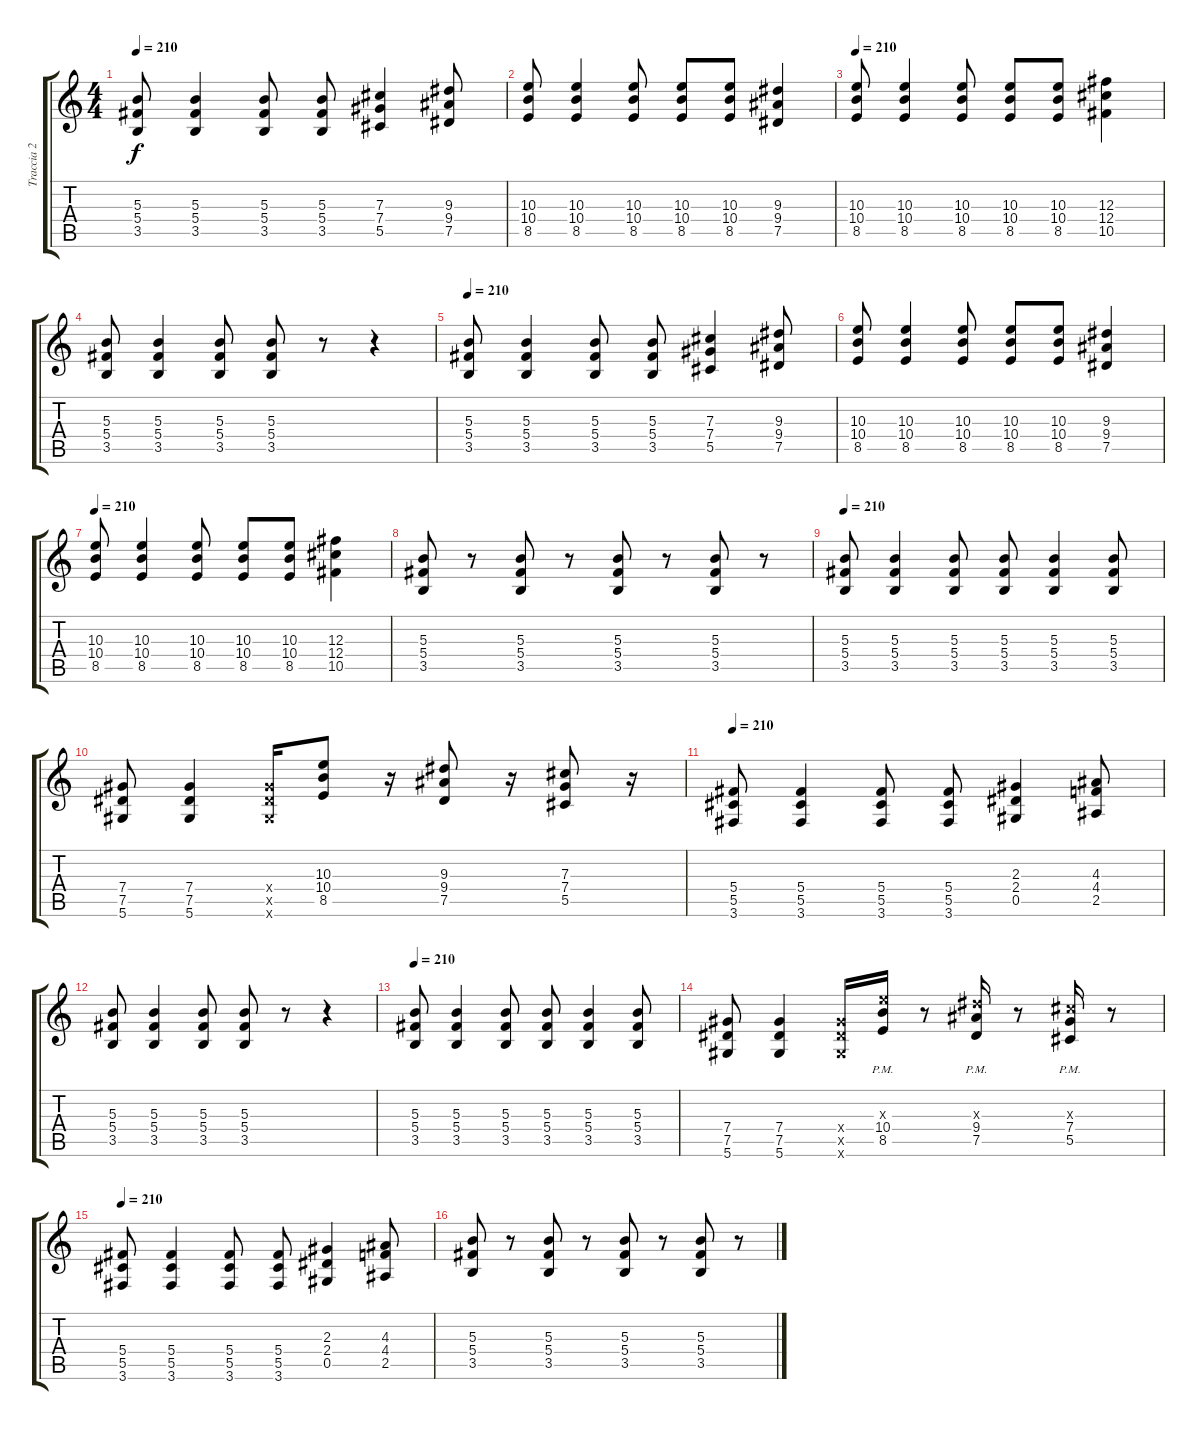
\track ("Traccia 2" "Traccia 2") {instrument distortionguitar}
\staff {score tabs}
\tuning (Eb4 Bb3 Gb3 Db3 Ab2 Eb2) {hide}
\ts (4 4)
\tempo 210
\clef g2
\ks c
(5.3 5.4 3.5).8{dy f} (5.3 5.4 3.5).4 (5.3 5.4 3.5).8 (5.3 5.4 3.5).8 (7.3 7.4 5.5).4 (9.3 9.4 7.5).8 |
(10.3 10.4 8.5).8 (10.3 10.4 8.5).4 (10.3 10.4 8.5).8 (10.3 10.4 8.5).8 (10.3 10.4 8.5).8 (9.3 9.4 7.5).4 |
\tempo 210
(10.3 10.4 8.5).8 (10.3 10.4 8.5).4 (10.3 10.4 8.5).8 (10.3 10.4 8.5).8 (10.3 10.4 8.5).8 (12.3 12.4 10.5).4 |
(5.3 5.4 3.5).8 (5.3 5.4 3.5).4 (5.3 5.4 3.5).8 (5.3 5.4 3.5).8 r.8 r.4 |
\tempo 210
(5.3 5.4 3.5).8 (5.3 5.4 3.5).4 (5.3 5.4 3.5).8 (5.3 5.4 3.5).8 (7.3 7.4 5.5).4 (9.3 9.4 7.5).8 |
(10.3 10.4 8.5).8 (10.3 10.4 8.5).4 (10.3 10.4 8.5).8 (10.3 10.4 8.5).8 (10.3 10.4 8.5).8 (9.3 9.4 7.5).4 |
\tempo 210
(10.3 10.4 8.5).8 (10.3 10.4 8.5).4 (10.3 10.4 8.5).8 (10.3 10.4 8.5).8 (10.3 10.4 8.5).8 (12.3 12.4 10.5).4 |
(5.3 5.4 3.5).8 r.8 (5.3 5.4 3.5).8 r.8 (5.3 5.4 3.5).8 r.8 (5.3 5.4 3.5).8 r.8 |
\tempo 210
(5.3 5.4 3.5).8 (5.3 5.4 3.5).4 (5.3 5.4 3.5).8 (5.3 5.4 3.5).8 (5.3 5.4 3.5).4 (5.3 5.4 3.5).8 |
(7.4 7.5 5.6).8 (7.4 7.5 5.6).4 (7.4{x} 7.5{x} 5.6{x}).16 (10.3 10.4 8.5).8 r.16 (9.3 9.4 7.5).8 r.16 (7.3 7.4 5.5).8 r.16 |
\tempo 210
(5.4 5.5 3.6).8 (5.4 5.5 3.6).4 (5.4 5.5 3.6).8 (5.4 5.5 3.6).8 (2.3 2.4 0.5).4 (4.3 4.4 2.5).8 |
(5.3 5.4 3.5).8 (5.3 5.4 3.5).4 (5.3 5.4 3.5).8 (5.3 5.4 3.5).8 r.8 r.4 |
\tempo 210
(5.3 5.4 3.5).8 (5.3 5.4 3.5).4 (5.3 5.4 3.5).8 (5.3 5.4 3.5).8 (5.3 5.4 3.5).4 (5.3 5.4 3.5).8 |
(7.4 7.5 5.6).8 (7.4 7.5 5.6).4 (7.4{x} 7.5{x} 5.6{x}).16 (10.3{x} 10.4{pm} 8.5{pm}).16 r.8 (9.3{x} 9.4{pm} 7.5{pm}).16 r.8 (7.3{x} 7.4{pm} 5.5{pm}).16 r.8 |
\tempo 210
(5.4 5.5 3.6).8 (5.4 5.5 3.6).4 (5.4 5.5 3.6).8 (5.4 5.5 3.6).8 (2.3 2.4 0.5).4 (4.3 4.4 2.5).8 |
(5.3 5.4 3.5).8 r.8 (5.3 5.4 3.5).8 r.8 (5.3 5.4 3.5).8 r.8 (5.3 5.4 3.5).8 r.8
